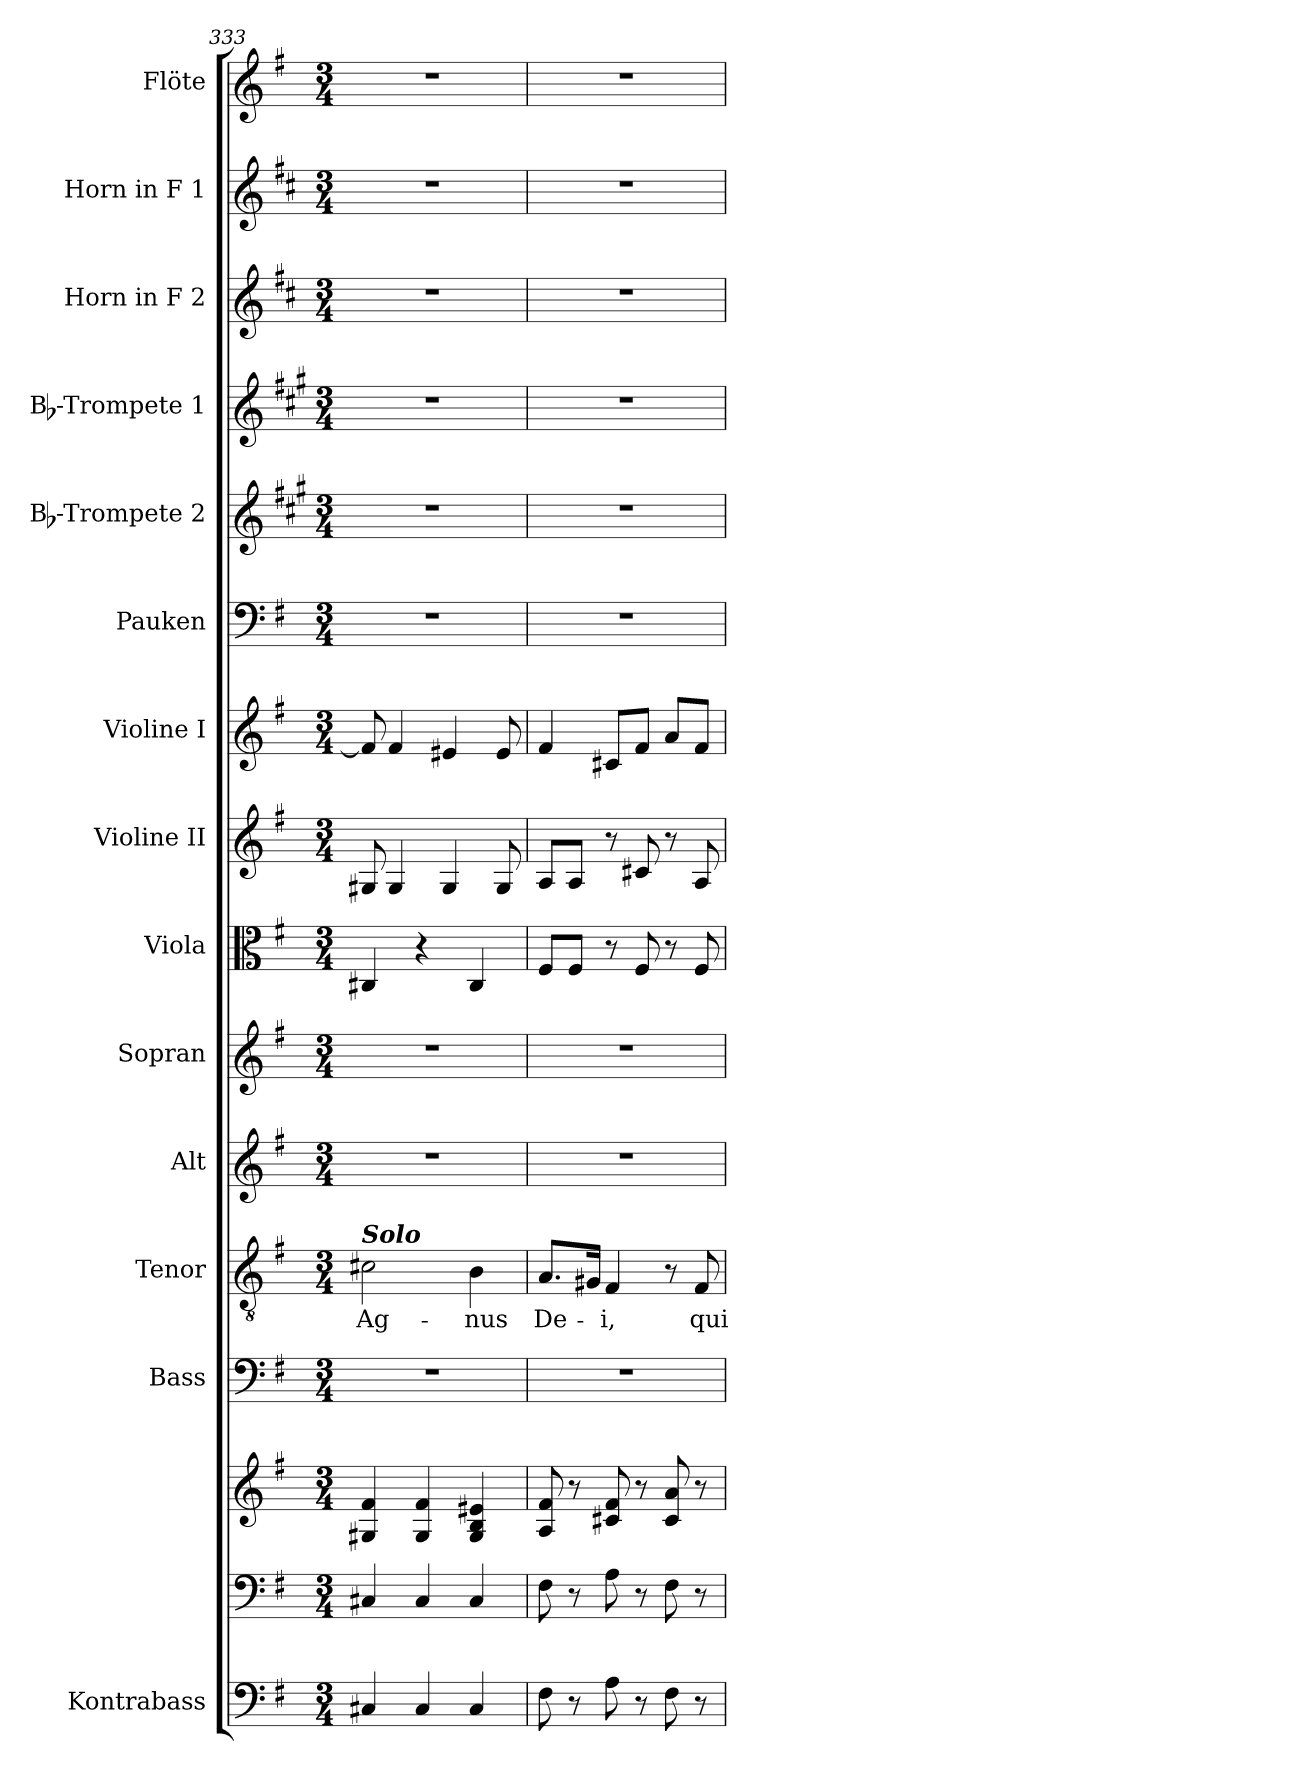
**kern	**kern	**kern	**kern	**kern	**text	**kern	**kern	**kern	**kern	**kern	**kern	**kern	**kern	**kern	**kern	**kern
*part15	*part14	*part14	*part13	*part12	*part12	*part11	*part10	*part9	*part8	*part7	*part6	*part5	*part4	*part3	*part2	*part1
*staff16	*staff15	*staff14	*staff13	*staff12	*staff12	*staff11	*staff10	*staff9	*staff8	*staff7	*staff6	*staff5	*staff4	*staff3	*staff2	*staff1
*I"Kontrabass	*	*	*I"Bass	*I"Tenor	*	*I"Alt	*I"Sopran	*I"Viola	*I"Violine II	*I"Violine I	*I"Pauken	*I"Bb-Trompete 2	*I"Bb-Trompete 1	*I"Horn in F 2	*I"Horn in F 1	*I"Flöte
*I'Kb.	*	*	*I'B.	*I'T.	*	*I'A.	*I'S.	*I'Vla.	*I'Vl. II	*I'Vl. I	*I'Pk.	*I'Bb Trp. 2	*I'Bb Trp. 1	*	*	*I'Fl.
*clefF4	*clefF4	*clefG2	*clefF4	*clefGv2	*	*clefG2	*clefG2	*clefC3	*clefG2	*clefG2	*clefF4	*clefG2	*clefG2	*clefG2	*clefG2	*clefG2
*ITrd7c12	*	*	*	*	*	*	*	*	*	*	*	*ITrd1c2	*ITrd1c2	*ITrd4c7	*ITrd4c7	*
*k[f#]	*k[f#]	*k[f#]	*k[f#]	*k[f#]	*	*k[f#]	*k[f#]	*k[f#]	*k[f#]	*k[f#]	*k[f#]	*k[f#]	*k[f#]	*k[f#]	*k[f#]	*k[f#]
*G:	*G:	*G:	*G:	*G:	*	*G:	*G:	*G:	*G:	*G:	*G:	*G:	*G:	*G:	*G:	*G:
*M3/4	*M3/4	*M3/4	*M3/4	*M3/4	*	*M3/4	*M3/4	*M3/4	*M3/4	*M3/4	*M3/4	*M3/4	*M3/4	*M3/4	*M3/4	*M3/4
=333	=333	=333	=333	=333	=333	=333	=333	=333	=333	=333	=333	=333	=333	=333	=333	=333
!	!	!	!	!LO:TX:a:Bi:t=Solo	!	!	!	!	!	!	!	!	!	!	!	!
!	!	!	!	!	!LO:LY:b	!	!	!	!	!	!	!	!	!	!	!
4CC#X/	4C#X/	4G#X/ 4f#/	2.r	2c#X\	Ag-	2.r	2.r	4C#X/	8G#X/	8f#/]	2.r	2.r	2.r	2.r	2.r	2.r
.	.	.	.	.	.	.	.	.	4G#/	4f#/	.	.	.	.	.	.
4CC#/	4C#/	4G#/ 4f#/	.	.	.	.	.	4r	.	.	.	.	.	.	.	.
.	.	.	.	.	.	.	.	.	4G#/	4e#X/	.	.	.	.	.	.
!	!	!	!	!	!LO:LY:b	!	!	!	!	!	!	!	!	!	!	!
4CC#/	4C#/	4G#/ 4B/ 4e#X/	.	4B\	-nus	.	.	4C#/	.	.	.	.	.	.	.	.
.	.	.	.	.	.	.	.	.	8G#/	8e#/	.	.	.	.	.	.
!!LO:PB:g=z
=334	=334	=334	=334	=334	=334	=334	=334	=334	=334	=334	=334	=334	=334	=334	=334	=334
!	!	!	!	!	!LO:LY:b	!	!	!	!	!	!	!	!	!	!	!
8FF#\	8F#\	8A/ 8f#/	2.r	8.A/L	De-	2.r	2.r	8F#/L	8A/L	4f#/	2.r	2.r	2.r	2.r	2.r	2.r
8r	8r	8r	.	.	.	.	.	8F#/J	8A/J	.	.	.	.	.	.	.
.	.	.	.	16G#X/Jk	.	.	.	.	.	.	.	.	.	.	.	.
!	!	!	!	!	!LO:LY:b	!	!	!	!	!	!	!	!	!	!	!
8AA\	8A\	8c#X/ 8f#/	.	4F#/	-i,	.	.	8r	8r	8c#X/L	.	.	.	.	.	.
8r	8r	8r	.	.	.	.	.	8F#/	8c#X/	8f#/J	.	.	.	.	.	.
8FF#\	8F#\	8c#/ 8a/	.	8r	.	.	.	8r	8r	8a/L	.	.	.	.	.	.
!	!	!	!	!	!LO:LY:b	!	!	!	!	!	!	!	!	!	!	!
8r	8r	8r	.	8F#/	qui	.	.	8F#/	8A/	8f#/J	.	.	.	.	.	.
=	=	=	=	=	=	=	=	=	=	=	=	=	=	=	=	=
*-	*-	*-	*-	*-	*-	*-	*-	*-	*-	*-	*-	*-	*-	*-	*-	*-
